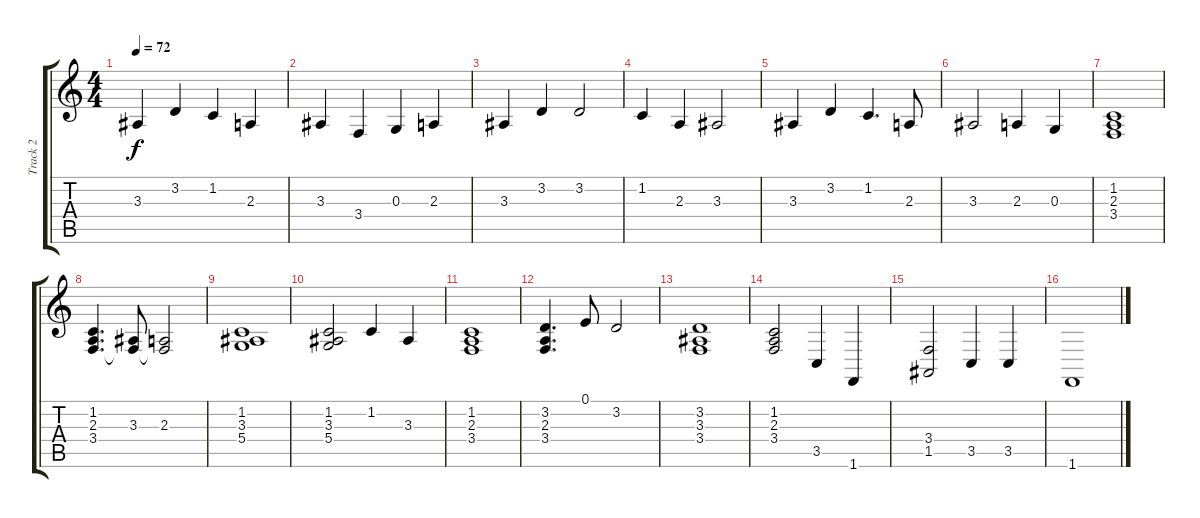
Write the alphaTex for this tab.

\track ("Track 2" "Track 2") {instrument cello}
\staff {score tabs}
\tuning (E4 B3 G3 D3 A2 E2) {hide}
\ts (4 4)
\tempo 72
\clef g2
\ks c
3.3.4{dy f} 3.2.4 1.2.4 2.3.4 |
3.3.4 3.4.4 0.3.4 2.3.4 |
3.3.4 3.2.4 3.2.2 |
1.2.4 2.3.4 3.3.2 |
3.3.4 3.2.4 1.2.4{d} 2.3.8 |
3.3.2 2.3.4 0.3.4 |
(1.2 2.3 3.4).1 |
(1.2 2.3 3.4).4{d} (3.3 3.4{t}).8 (2.3 3.4{t}).2 |
(1.2 3.3 5.4).1 |
(1.2 3.3 5.4).2 1.2.4 3.3.4 |
(1.2 2.3 3.4).1 |
(3.2 2.3 3.4).4{d} 0.1.8 3.2.2 |
(3.2 3.3 3.4).1 |
(1.2 2.3 3.4).2 3.5.4 1.6.4 |
(3.4 1.5).2 3.5.4 3.5.4 |
1.6.1
